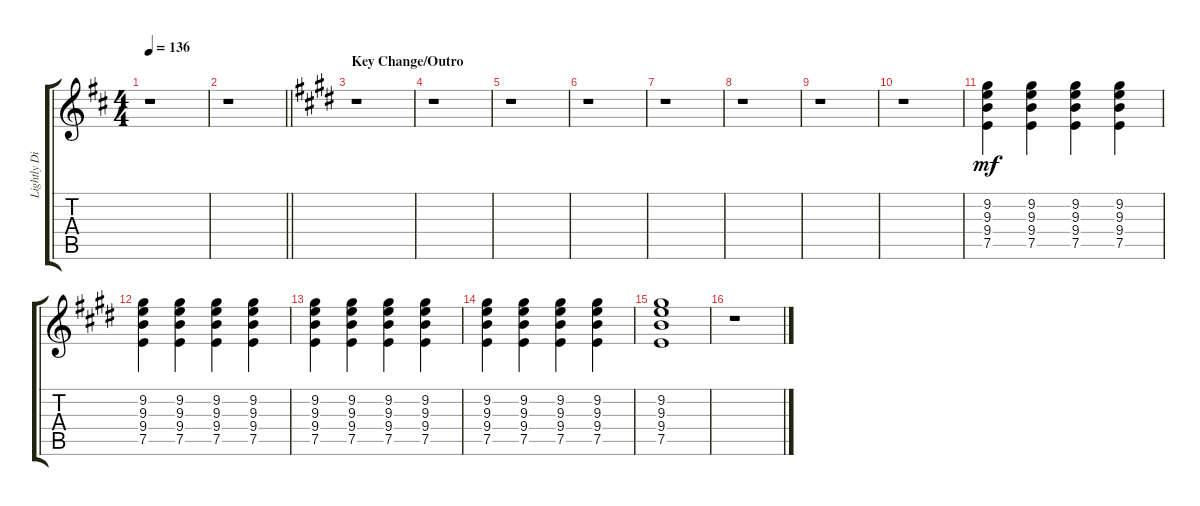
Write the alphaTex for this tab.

\track ("Lightly Distorted/Acoustic" "Lightly Di") {instrument distortionguitar}
\staff {score tabs}
\tuning (E4 B3 G3 D3 A2 E2) {hide}
\ts (4 4)
\tempo 136
\clef g2
\ks d
r.1{dy mf} |
\barLineRight lightlight
r.1 |
\section ("" "Key Change/Outro")
\ks e
r.1 |
r.1 |
r.1 |
r.1 |
r.1 |
r.1 |
r.1 |
r.1 |
(9.2 9.3 9.4 7.5).4{volume 10 balance 3 instrument distortionguitar} (9.2 9.3 9.4 7.5).4 (9.2 9.3 9.4 7.5).4 (9.2 9.3 9.4 7.5).4 |
(9.2 9.3 9.4 7.5).4 (9.2 9.3 9.4 7.5).4 (9.2 9.3 9.4 7.5).4 (9.2 9.3 9.4 7.5).4 |
(9.2 9.3 9.4 7.5).4 (9.2 9.3 9.4 7.5).4 (9.2 9.3 9.4 7.5).4 (9.2 9.3 9.4 7.5).4 |
(9.2 9.3 9.4 7.5).4 (9.2 9.3 9.4 7.5).4 (9.2 9.3 9.4 7.5).4 (9.2 9.3 9.4 7.5).4 |
(9.2 9.3 9.4 7.5).1{volume 0} |
r.1
